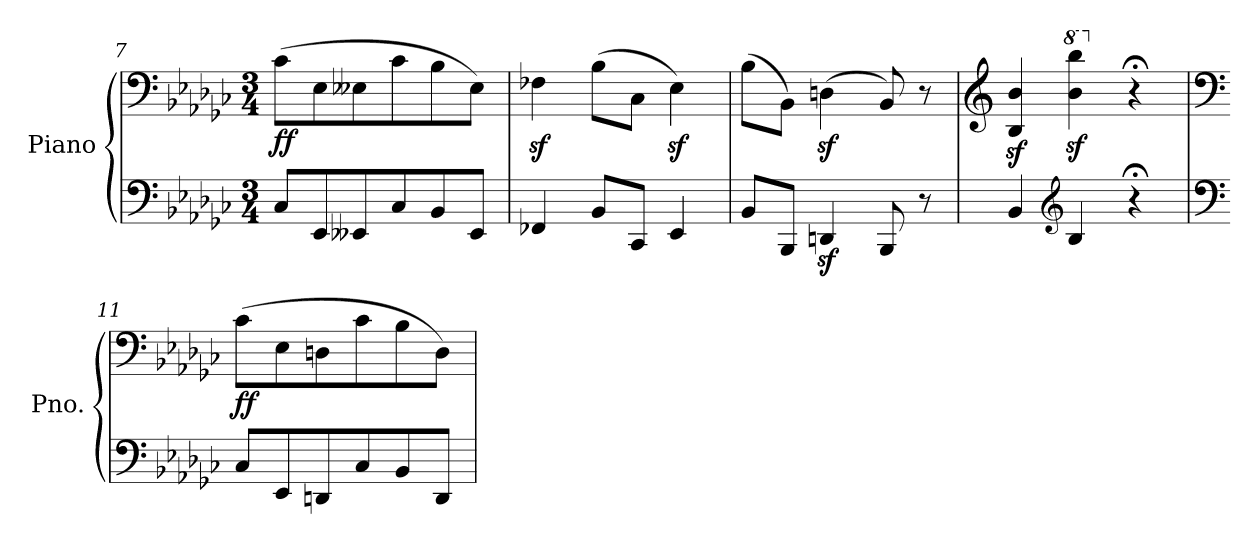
**kern	**kern	**dynam
*part1	*part1	*part1
*staff2	*staff1	*staff1/2
*I"Piano	*	*
*I'Pno.	*	*
!!LO:LB:g=z
*clefF4	*clefF4	*
*k[b-e-a-d-g-c-]	*k[b-e-a-d-g-c-]	*
*M3/4	*M3/4	*
=7	=7	=7
!	!	!LO:DY:b
8C-/L	(>8c-\L	ff
8EE-/	8E-\	.
8EE--X/	8E--X\	.
8C-/	8c-\	.
8BB-/	8B-\	.
8EE--/J	8E--\J)	.
=8	=8	=8
4FF-X/	4F-Xz<\	.
8BB-/L	(>8B-\L	.
8CC-/J	8C-\J	.
4EE-/	4E-z<\)	.
=9	=9	=9
8BB-/L	(>8B-\L	.
8BBB-/J	8BB-\J)	.
4DDnz</	(>4Dnz<\	.
8BBB-/	8BB-/)	.
8r	8r	.
=10	=10	=10
*	*clefG2	*
4BB-/	4B-/z< 4b-/z<	.
*clefG2	*	*
*	*8va	*
4B-/	4bb-\z< 4bbb-\z<	.
*	*X8va	*
4r;<	4r;<	.
=11	=11	=11
*clefF4	*clefF4	*
!	!	!LO:DY:b
8C-/L	(>8c-\L	ff
8EE-/	8E-\	.
8DDn/	8Dn\	.
8C-/	8c-\	.
8BB-/	8B-\	.
8DD/J	8D\J)	.
=	=	=
*-	*-	*-
